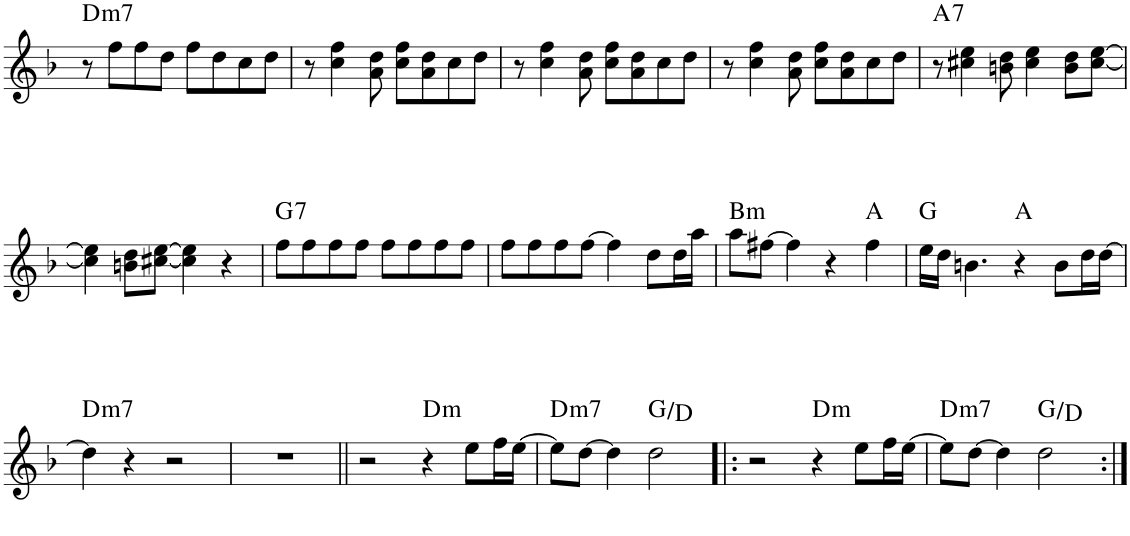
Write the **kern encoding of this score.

**kern	**harte
*part1	*part1
*staff1	*
*I"Piano	*
*I'Pno.	*
!!LO:PB:g=z
*clefG2	*
*k[b-]	*
*M4/4	*
=33	=33
!	!LO:H:kt=m7
8r	D:min7
8ff\L	.
8ff\	.
8dd\J	.
8ff\L	.
8dd\	.
8cc\	.
8dd\J	.
=34	=34
8r	.
4cc\ 4ff\	.
8a\ 8dd\	.
8cc\ 8ff\L	.
8a\ 8dd\	.
8cc\	.
8dd\J	.
=35	=35
8r	.
4cc\ 4ff\	.
8a\ 8dd\	.
8cc\ 8ff\L	.
8a\ 8dd\	.
8cc\	.
8dd\J	.
=36	=36
8r	.
4cc\ 4ff\	.
8a\ 8dd\	.
8cc\ 8ff\L	.
8a\ 8dd\	.
8cc\	.
8dd\J	.
=37	=37
!	!LO:H:kt=7
8r	A:7
4cc#X\ 4ee\	.
8bn\ 8dd\	.
4cc#\ 4ee\	.
8b\ 8dd\L	.
[8cc#\ [8ee\J	.
!!LO:LB:g=z
=38	=38
4cc#\] 4ee\]	.
8bn\ 8dd\L	.
[8cc#X\ [8ee\J	.
4cc#\] 4ee\]	.
4r	.
=39	=39
!	!LO:H:kt=7
8ff\L	G:7
8ff\	.
8ff\	.
8ff\J	.
8ff\L	.
8ff\	.
8ff\	.
8ff\J	.
=40	=40
8ff\L	.
8ff\	.
8ff\	.
[8ff\J	.
4ff\]	.
8dd\L	.
16dd\L	.
16aa\JJ	.
=41	=41
!	!LO:H:kt=m
8aa\L	B:min
[8ff#X\J	.
4ff#\]	.
4r	.
4ff#\	A:maj
=42	=42
16ee\LL	G:maj
16dd\JJ	.
4.bn\	.
4r	A:maj
8b\L	.
16dd\L	.
[16dd\JJ	.
!!LO:LB:g=z
=43	=43
!	!LO:H:kt=m7
4dd\]	D:min7
4r	.
2r	.
=44	=44
1r	.
=45||	=45||
2r	.
!	!LO:H:kt=m
4r	D:min
8ee\L	.
16ff\L	.
[16ee\JJ	.
=46	=46
!	!LO:H:kt=m7
8ee\L]	D:min7
[8dd\J	.
4dd\]	.
2dd\	G:maj/5
=47!|:	=47!|:
2r	.
!	!LO:H:kt=m
4r	D:min
8ee\L	.
16ff\L	.
[16ee\JJ	.
=48	=48
!	!LO:H:kt=m7
8ee\L]	D:min7
[8dd\J	.
4dd\]	.
2dd\	G:maj/5
=:|!	=:|!
*-	*-
